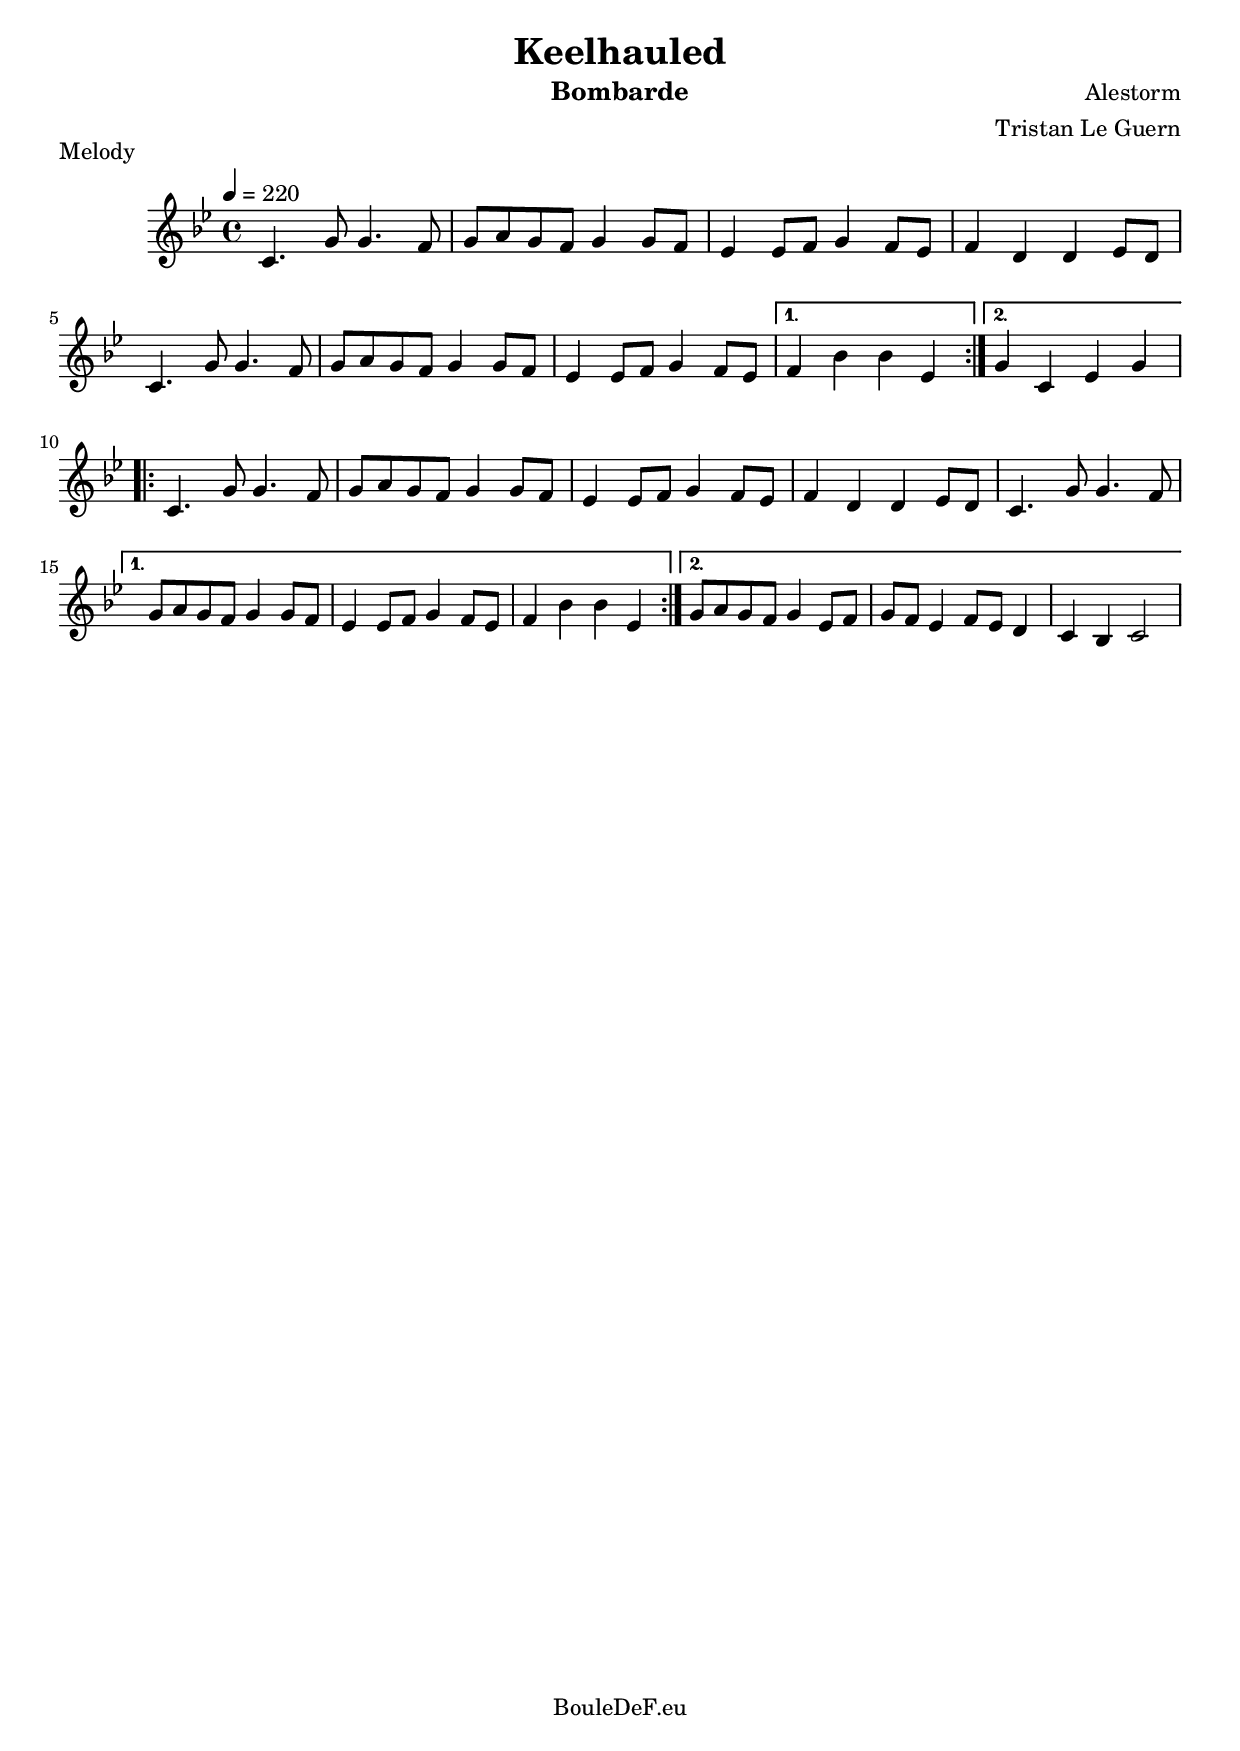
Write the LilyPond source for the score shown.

\version "2.14.2"
\include "italiano.ly"

\header {
	title = "Keelhauled"
	composer = "Alestorm"
	arranger = "Tristan Le Guern"
	instrument = "Bombarde"
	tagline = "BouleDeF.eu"
}

\score {
	\new Staff \relative si {
		\clef treble
		\key sib \major
		\time 4/4
		\tempo 4 = 220

		\repeat volta 2 {
			do4. sol'8 sol4. fa8
			| sol8 la sol fa sol4 sol8 fa
			| mib4 mib8 fa sol4 fa8 mib
			| fa4 re re mib8 re

			do4. sol'8 sol4. fa8
			| sol8 la sol fa sol4 sol8 fa
			| mib4 mib8 fa sol4 fa8 mib
		}
		\alternative {
			{| fa4 sib sib mib,}
			{| sol4 do, mib sol}
		} \break

		\repeat volta 2 {
			do,4. sol'8 sol4. fa8
			| sol8 la sol fa sol4 sol8 fa
			| mib4 mib8 fa sol4 fa8 mib
			| fa4 re re mib8 re

			do4. sol'8 sol4. fa8
		}
		\alternative {
			{| sol8 la sol fa sol4 sol8 fa
			 | mib4 mib8 fa sol4 fa8 mib
			 | fa4 sib sib mib,}
			{| sol8 la sol fa sol4 mib8 fa
			 | sol8 fa mib4 fa8 mib re4
			 | do sib do2 }
		}
	}
	\header {
		piece = "Melody"
	}
}

\score {
	\new Staff \relative si {
		\clef treble
		\key sib \major
		\time 4/4
		\tempo 4 = 220

	}
	\header {
		piece = "Chorus"
	}
}